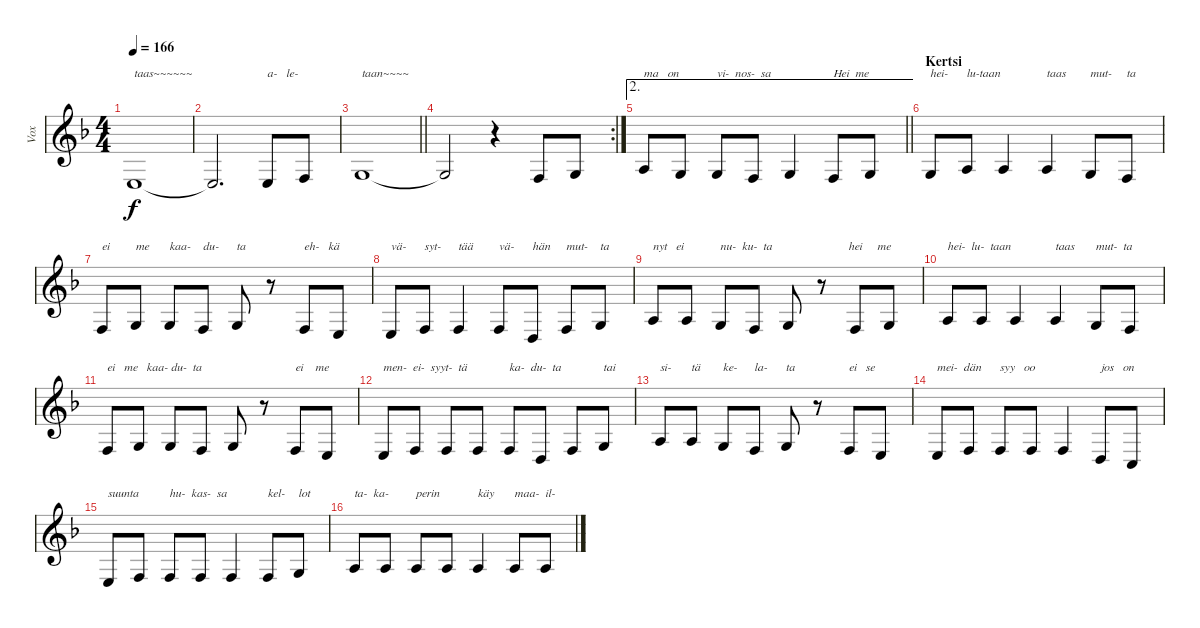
\track ("Vox" "Vox") {instrument clarinet}
\staff {score}
\tuning (E4 B3 G3 D3 A2 E2) {hide}
\ts (4 4)
\tempo 166
\clef g2
\ks f
2.4.1{txt "taas~~~~~~" dy f} |
2.4{t}.2{d} 2.4.8{txt "a-   le-"} 3.4.8 |
\barLineRight lightlight
0.3.1{txt "taan~~~~"} |
\rc 2
0.3{t}.2 r.4 3.4.8 0.3.8 |
\ae 2
\barLineRight lightlight
2.3.8{txt "ma   on"} 0.3.8 0.3.8{txt "vi-  nos-  sa"} 3.4.8 0.3.4 3.4.8{txt "Hei  me"} 0.3.8 |
\section ("" "Kertsi")
5.4.8{txt "hei-"} 2.3.8{txt "lu-taan"} 2.3.4 2.3.4{txt "taas"} 0.3.8{txt "mut-"} 3.4.8{txt "ta"} |
3.4.8{txt "ei"} 0.3.8{txt "me"} 0.3.8{txt "kaa-"} 3.4.8{txt "du-"} 0.3.8{txt "ta"} r.8 8.5.8{txt "eh-   kä"} 2.4.8 |
2.4.8{txt "vä-"} 3.4.8{txt "syt-"} 3.4.4{txt "tää"} 3.4.8{txt "vä-"} 0.4.8{txt "hän"} 3.4.8{txt "mut-"} 0.3.8{txt "ta"} |
2.3.8{txt "nyt   ei"} 2.3.8 0.3.8{txt "nu-  ku-  ta"} 3.4.8 0.3.8 r.8{txt "         hei     me"} 3.4.8 0.3.8 |
2.3.8{txt "hei-  lu-  taan"} 2.3.8 2.3.4 2.3.4{txt "taas"} 0.3.8{txt "mut-  ta"} 3.4.8 |
3.4.8{txt "ei   me   kaa- du-  ta"} 0.3.8 0.3.8 3.4.8 0.3.8 r.8 8.5.8{txt "ei    me"} 2.4.8 |
2.4.8{txt "men-  ei-  syyt-  tä"} 3.4.8 3.4.8 3.4.8 3.4.8{txt "ka-  du-  ta"} 0.4.8 3.4.8 0.3.8{txt "tai"} |
2.3.8{txt "si-"} 2.3.8{txt "tä"} 0.3.8{txt "ke-"} 3.4.8{txt "la-"} 0.3.8{txt "ta"} r.8 8.5.8{txt "ei   se"} 2.4.8 |
2.4.8{txt "mei-  dän"} 3.4.8 3.4.8{txt "syy   oo"} 3.4.8 3.4.4 0.4.8{txt "jos   on"} 3.5.8 |
2.4.8{txt "suunta"} 3.4.8 3.4.8{txt "hu-  kas-  sa"} 3.4.8 3.4.4 3.4.8{txt "kel-"} 0.3.8{txt "lot"} |
2.3.8{txt "ta-  ka-"} 2.3.8 2.3.8{txt "perin"} 2.3.8 2.3.4{txt "käy"} 2.3.8{txt "maa-  il-"} 2.3.8
